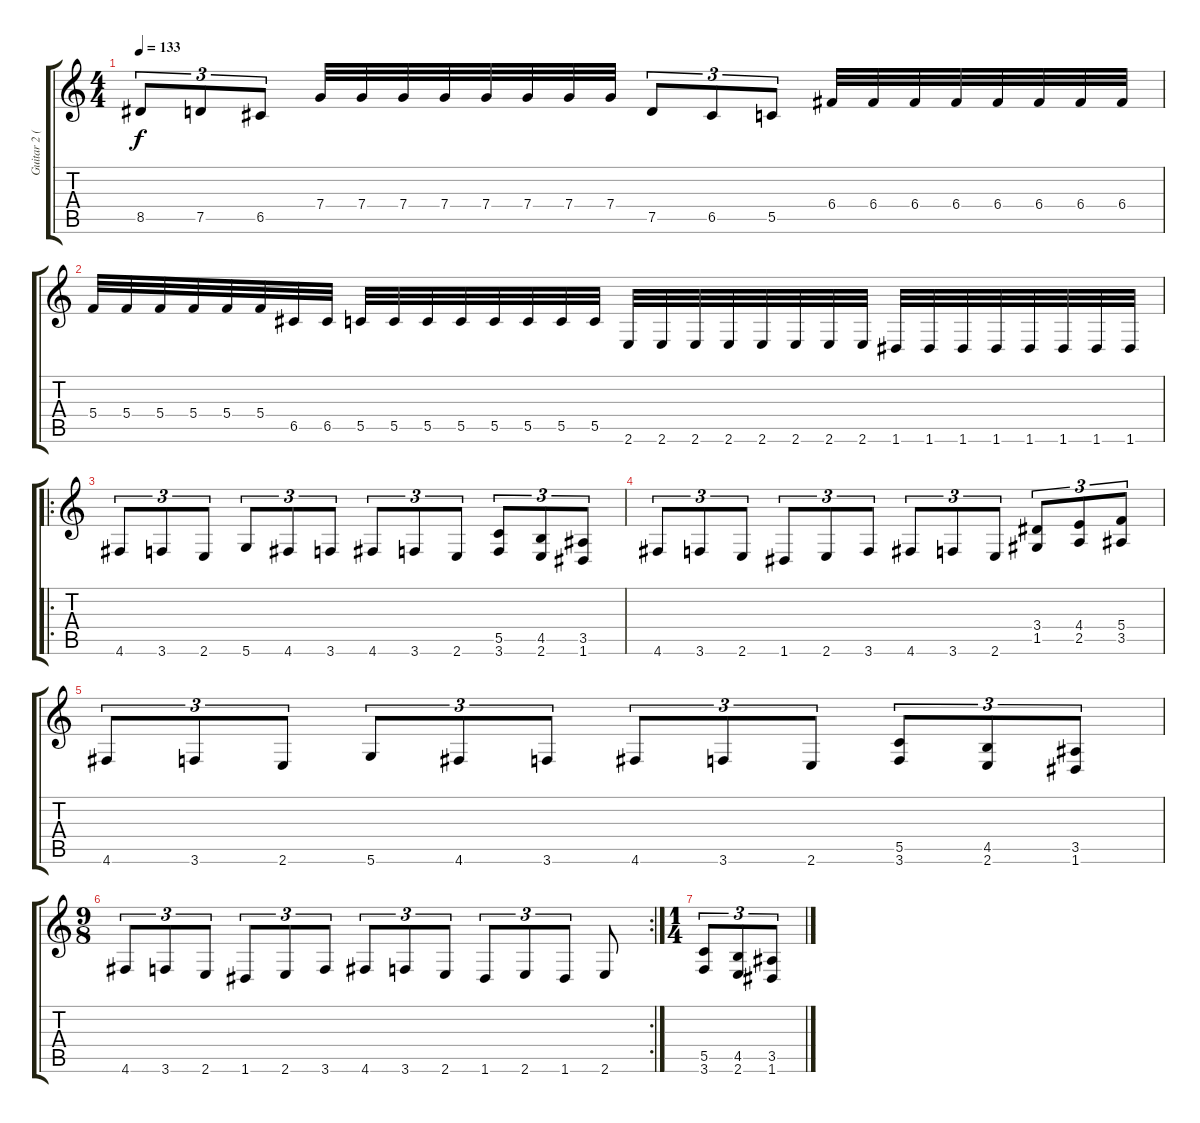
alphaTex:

\track ("Guitar 2 (Erik)" "Guitar 2 (") {instrument distortionguitar}
\staff {score tabs}
\tuning (D4 A3 F3 C3 G2 D2) {hide}
\ts (4 4)
\tempo 133
\clef g2
\ks c
8.5.8{tu (3 2) dy f} 7.5.8{tu (3 2)} 6.5.8{tu (3 2)} 7.4.32 7.4.32 7.4.32 7.4.32 7.4.32 7.4.32 7.4.32 7.4.32 7.5.8{tu (3 2)} 6.5.8{tu (3 2)} 5.5.8{tu (3 2)} 6.4.32 6.4.32 6.4.32 6.4.32 6.4.32 6.4.32 6.4.32 6.4.32 |
5.4.32 5.4.32 5.4.32 5.4.32 5.4.32 5.4.32 6.5.32 6.5.32 5.5.32 5.5.32 5.5.32 5.5.32 5.5.32 5.5.32 5.5.32 5.5.32 2.6.32 2.6.32 2.6.32 2.6.32 2.6.32 2.6.32 2.6.32 2.6.32 1.6.32 1.6.32 1.6.32 1.6.32 1.6.32 1.6.32 1.6.32 1.6.32 |
\ro
4.6.8{tu (3 2)} 3.6.8{tu (3 2)} 2.6.8{tu (3 2)} 5.6.8{tu (3 2)} 4.6.8{tu (3 2)} 3.6.8{tu (3 2)} 4.6.8{tu (3 2)} 3.6.8{tu (3 2)} 2.6.8{tu (3 2)} (5.5 3.6).8{tu (3 2)} (4.5 2.6).8{tu (3 2)} (3.5 1.6).8{tu (3 2)} |
4.6.8{tu (3 2)} 3.6.8{tu (3 2)} 2.6.8{tu (3 2)} 1.6.8{tu (3 2)} 2.6.8{tu (3 2)} 3.6.8{tu (3 2)} 4.6.8{tu (3 2)} 3.6.8{tu (3 2)} 2.6.8{tu (3 2)} (3.4 1.5).8{tu (3 2)} (4.4 2.5).8{tu (3 2)} (5.4 3.5).8{tu (3 2)} |
4.6.8{tu (3 2)} 3.6.8{tu (3 2)} 2.6.8{tu (3 2)} 5.6.8{tu (3 2)} 4.6.8{tu (3 2)} 3.6.8{tu (3 2)} 4.6.8{tu (3 2)} 3.6.8{tu (3 2)} 2.6.8{tu (3 2)} (5.5 3.6).8{tu (3 2)} (4.5 2.6).8{tu (3 2)} (3.5 1.6).8{tu (3 2)} |
\rc 2
\ts (9 8)
4.6.8{tu (3 2)} 3.6.8{tu (3 2)} 2.6.8{tu (3 2)} 1.6.8{tu (3 2)} 2.6.8{tu (3 2)} 3.6.8{tu (3 2)} 4.6.8{tu (3 2)} 3.6.8{tu (3 2)} 2.6.8{tu (3 2)} 1.6.8{tu (3 2)} 2.6.8{tu (3 2)} 1.6.8{tu (3 2)} 2.6.8 |
\ts (1 4)
(5.5 3.6).8{tu (3 2)} (4.5 2.6).8{tu (3 2)} (3.5 1.6).8{tu (3 2)}
